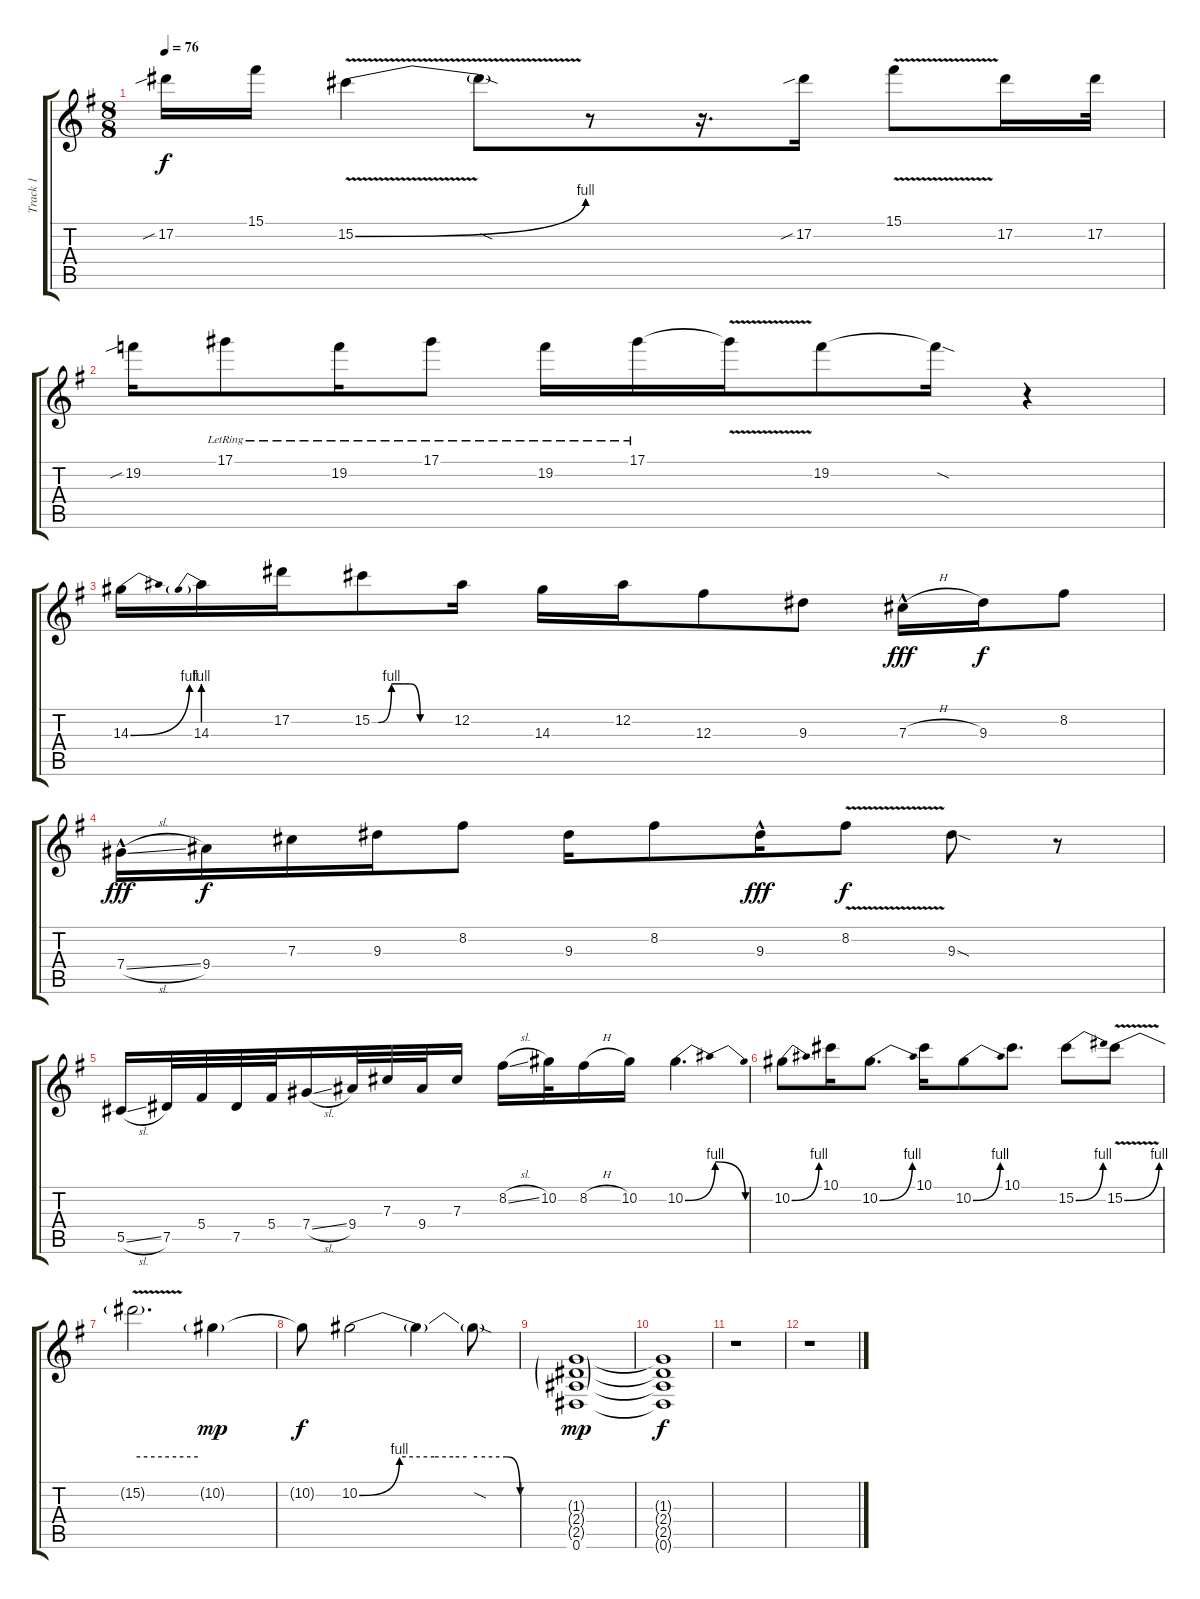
\track ("Track 1" "Track 1") {instrument overdrivenguitar}
\staff {score tabs}
\tuning (Eb4 Bb3 Gb3 Db3 Ab2 Eb2) {hide}
\ts (8 8)
\tempo 76
\clef g2
\ks g
17.2{sib}.16{dy f} 15.1.16 15.2{be (bend 0 0 60 4) v}.4 15.2{sod t}.8 r.8 r.16{d} 17.2{sib}.16 15.1{v}.8 17.2.16 17.2.32 |
19.2{sib}.16 17.1{lr}.8 19.2{lr}.16 17.1{lr}.8 19.2{lr}.16 17.1{lr}.16 17.1{v t}.16 19.2.8 19.2{sod t}.16 r.4 |
14.3{be (bend 0 0 60 4)}.16 14.3{be (prebend 0 4 60 4)}.16 17.2.16 15.2{be (custom 0 0 5 0 15 4 20 4 25 4 29 4 37 0 46 0 50 0 60 0)}.8 12.2.16 14.3.16 12.2.16 12.3.8 9.3.8 7.3{h hac}.16{dy fff} 9.3.16{dy f} 8.2.8 |
7.4{sl hac}.16{dy fff} 9.4.16{dy f} 7.3.16 9.3.16 8.2.8 9.3.16 8.2.8 9.3{hac}.16{dy fff} 8.2{v}.8{dy f} 9.3{sod}.8 r.8 |
5.5{sl}.16 7.5.32 5.4.32 7.5.32 5.4.32 7.4{sl}.16 9.4.32 7.3.32 9.4.32 7.3.16 8.2{sl}.16 10.2.32 8.2{h}.16 10.2.16 10.2{be (bendrelease 0 0 15 4 44 4 60 0)}.4{d} |
10.2{be (bend 0 0 60 4)}.8 10.1.16 10.2{be (bend 0 0 60 4)}.8{d} 10.1.16 10.2{be (bend 0 0 60 4)}.8 10.1.8{d} 15.2{be (bend 0 0 60 4)}.8 15.2{be (bend 0 0 60 4) v}.8 |
15.2{be (hold 0 4 60 4) v t}.2{d} 10.2{g}.4{dy mp} |
10.2{t}.8{dy f} 10.2{be (custom 0 0 15 4 20 4 28 4 35 4 40 4 44 4 55 4 60 0)}.2 10.2{t}.4 10.2{sod t}.8 |
(1.3{g} 2.4{g} 2.5{g} 0.6).1{dy mp volume 0 instrument distortionguitar} |
(1.3{t} 2.4{t} 2.5{t} 0.6{t}).1{dy f} |
r.1 |
r.1
